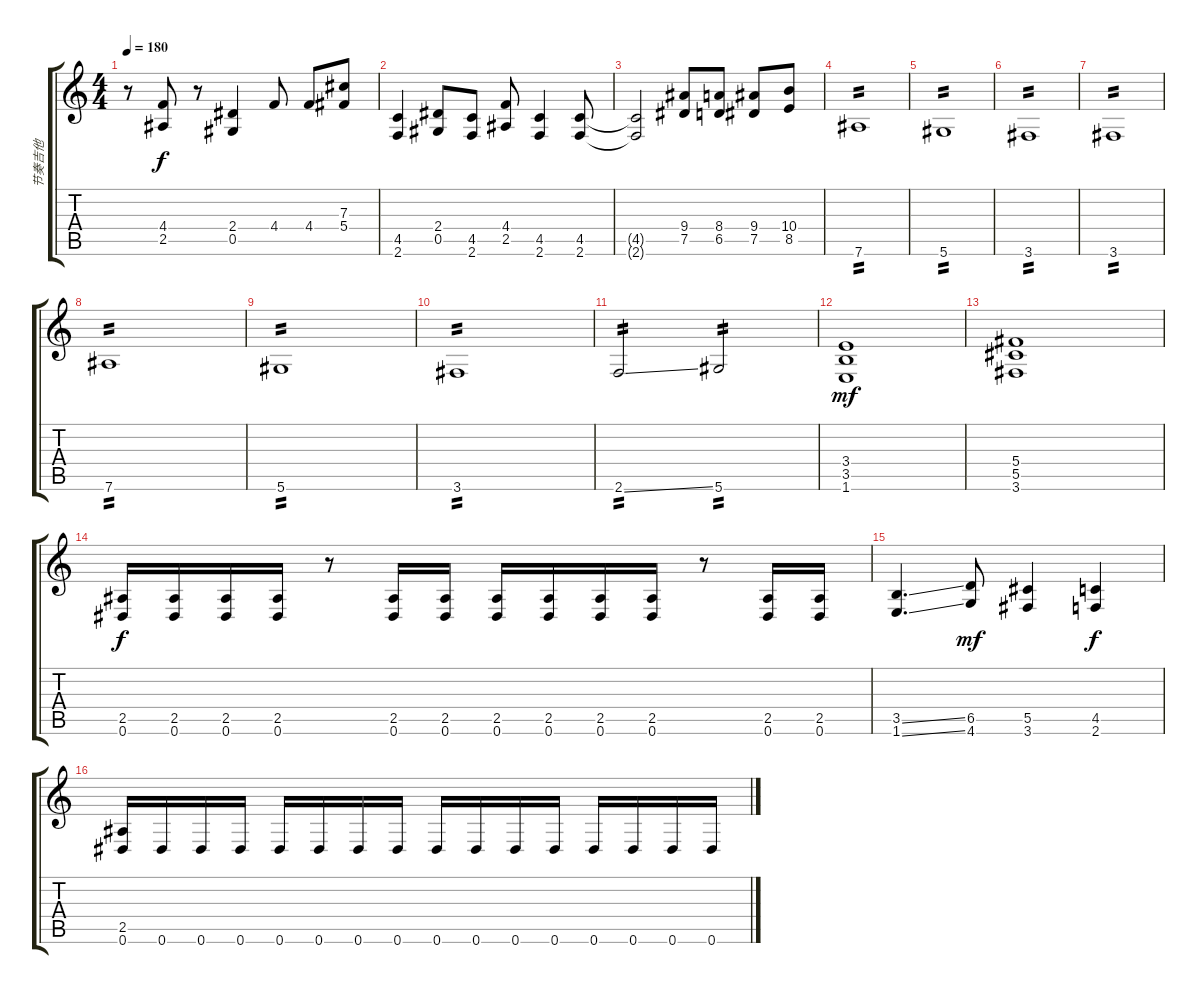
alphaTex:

\track ("节奏吉他" "节奏吉他") {instrument distortionguitar}
\staff {score tabs}
\tuning (Eb4 Bb3 Gb3 Db3 Ab2 Eb2) {hide}
\ts (4 4)
\tempo 180
\clef g2
\ks c
r.8{dy f} (4.4 2.5).8 r.8 (2.4 0.5).4 4.4.8 4.4.8 (7.3 5.4).8 |
(4.5 2.6).4 (2.4 0.5).8 (4.5 2.6).8 (4.4 2.5).8 (4.5 2.6).4 (4.5 2.6).8 |
(4.5{t} 2.6{t}).2 (9.4 7.5).8 (8.4 6.5).8 (9.4 7.5).8 (10.4 8.5).8 |
7.6.1{tp 2} |
5.6.1{tp 2} |
3.6.1{tp 2} |
3.6.1{tp 2} |
7.6.1{tp 2} |
5.6.1{tp 2} |
3.6.1{tp 2} |
2.6{ss}.2{tp 2} 5.6.2{tp 2} |
(3.4 3.5 1.6).1{dy mf} |
(5.4 5.5 3.6).1 |
(2.5 0.6).16{dy f} (2.5 0.6).16 (2.5 0.6).16 (2.5 0.6).16 r.8 (2.5 0.6).16 (2.5 0.6).16 (2.5 0.6).16 (2.5 0.6).16 (2.5 0.6).16 (2.5 0.6).16 r.8 (2.5 0.6).16 (2.5 0.6).16 |
(3.5{ss} 1.6{ss}).4{d} (6.5 4.6).8{dy mf} (5.5 3.6).4 (4.5 2.6).4{dy f} |
(2.5 0.6).16 0.6.16 0.6.16 0.6.16 0.6.16 0.6.16 0.6.16 0.6.16 0.6.16 0.6.16 0.6.16 0.6.16 0.6.16 0.6.16 0.6.16 0.6.16
